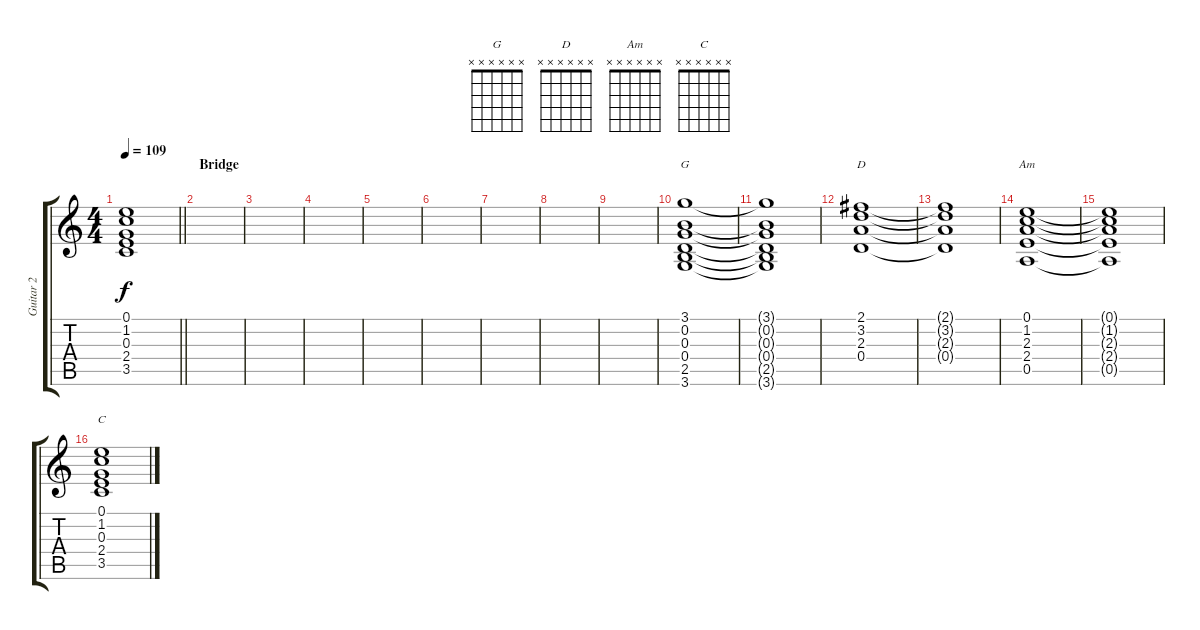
\track ("Guitar 2" "Guitar 2") {instrument overdrivenguitar}
\staff {score tabs}
\tuning (E4 B3 G3 D3 A2 E2) {hide}
\chord ("G" x x x x x x) {firstfret 0}
\chord ("D" x x x x x x) {firstfret 0}
\chord ("Am" x x x x x x) {firstfret 0}
\chord ("C" x x x x x x) {firstfret 0}
\ts (4 4)
\tempo 109
\clef g2
\barLineRight lightlight
\ks c
(0.1{t} 1.2{t} 0.3{t} 2.4{t} 3.5{t}).1{dy f} |
\section ("" "Bridge")
|
|
|
|
|
|
|
|
(3.1 0.2 0.3 0.4 2.5 3.6).1{ch "G"} |
(3.1{t} 0.2{t} 0.3{t} 0.4{t} 2.5{t} 3.6{t}).1 |
(2.1 3.2 2.3 0.4).1{ch "D"} |
(2.1{t} 3.2{t} 2.3{t} 0.4{t}).1 |
(0.1 1.2 2.3 2.4 0.5).1{ch "Am"} |
(0.1{t} 1.2{t} 2.3{t} 2.4{t} 0.5{t}).1 |
(0.1 1.2 0.3 2.4 3.5).1{ch "C"}
